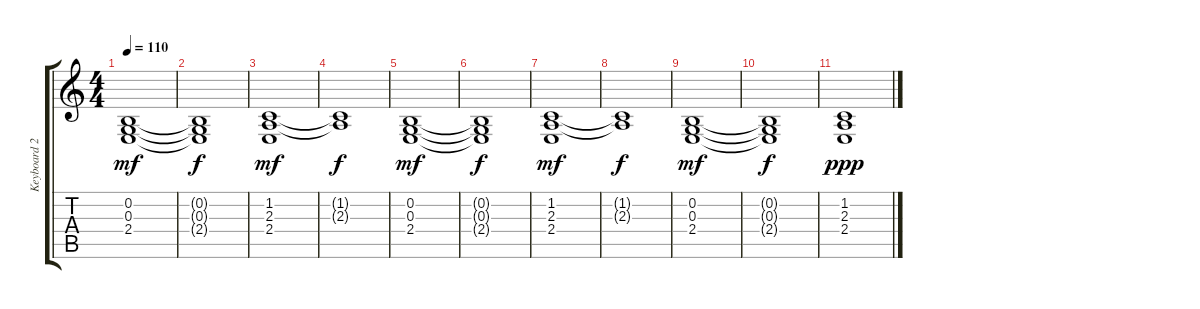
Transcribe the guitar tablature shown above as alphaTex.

\track ("Keyboard 2" "Keyboard 2") {instrument pad4choir}
\staff {score tabs}
\tuning (E4 B3 G3 D3 A2 E2) {hide}
\ts (4 4)
\tempo 110
\clef g2
\ks c
(0.2 0.3 2.4).1{dy mf} |
(0.2{t} 0.3{t} 2.4{t}).1{dy f} |
(1.2 2.3 2.4).1{dy mf} |
(1.2{t} 2.3{t}).1{dy f} |
(0.2 0.3 2.4).1{dy mf} |
(0.2{t} 0.3{t} 2.4{t}).1{dy f} |
(1.2 2.3 2.4).1{dy mf} |
(1.2{t} 2.3{t}).1{dy f} |
(0.2 0.3 2.4).1{dy mf} |
(0.2{t} 0.3{t} 2.4{t}).1{dy f} |
(1.2 2.3 2.4).1{dy ppp}
